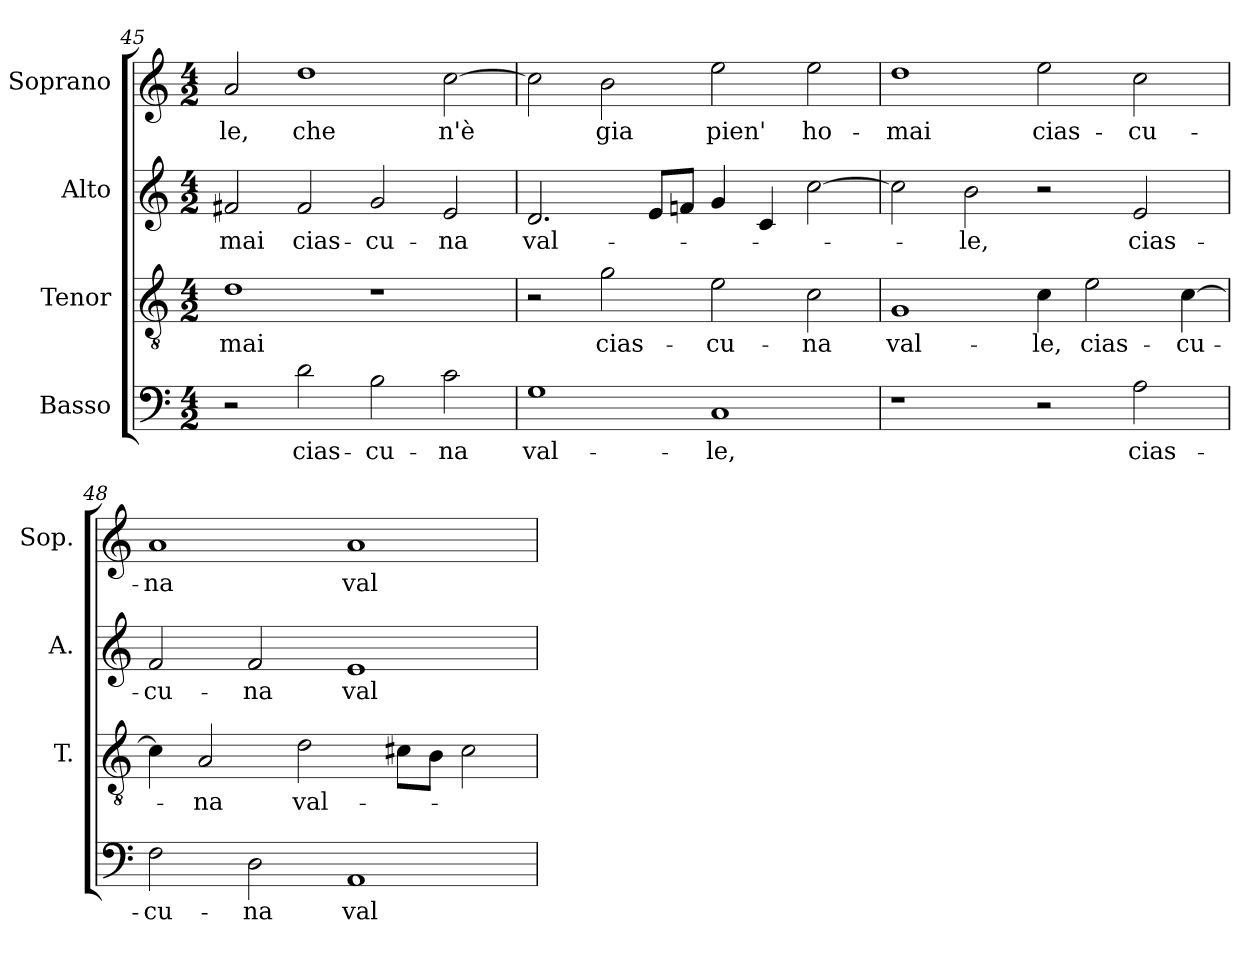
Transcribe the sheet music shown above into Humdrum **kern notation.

**kern	**text	**kern	**text	**kern	**text	**kern	**text
*part4	*part4	*part3	*part3	*part2	*part2	*part1	*part1
*staff4	*staff4	*staff3	*staff3	*staff2	*staff2	*staff1	*staff1
*I"Basso	*	*I"Tenor	*	*I"Alto	*	*I"Soprano	*
*	*	*I'T.	*	*I'A.	*	*I'Sop.	*
*clefF4	*	*clefGv2	*	*clefG2	*	*clefG2	*
*	*	*ITrd7c12	*	*	*	*	*
*k[]	*	*k[]	*	*k[]	*	*k[]	*
*C:	*	*C:	*	*C:	*	*C:	*
*M4/2	*	*M4/2	*	*M4/2	*	*M4/2	*
=45	=45	=45	=45	=45	=45	=45	=45
!	!	!	!LO:LY:b:color=#000000	!	!	!	!
!	!	!	!	!	!LO:LY:b:color=#000000	!	!
!	!	!	!	!	!	!	!LO:LY:b:color=#000000
2r	.	1Di	-mai	2f#Xi/	-mai	2ai/	-le,
!	!LO:LY:b:color=#000000	!	!	!	!	!	!
!	!	!	!	!	!LO:LY:b:color=#000000	!	!
!	!	!	!	!	!	!	!LO:LY:b:color=#000000
2di\	cias-	.	.	2f#i/	cias-	1ddi	che
!	!LO:LY:b:color=#000000	!	!	!	!	!	!
!	!	!	!	!	!LO:LY:b:color=#000000	!	!
2Bi\	-cu-	1r	.	2gi/	-cu-	.	.
!	!LO:LY:b:color=#000000	!	!	!	!	!	!
!	!	!	!	!	!LO:LY:b:color=#000000	!	!
!	!	!	!	!	!	!	!LO:LY:b:color=#000000
2ci\	-na	.	.	2ei/	-na	[>2cci\	n'è
!!LO:LB:g=z
=46	=46	=46	=46	=46	=46	=46	=46
!	!LO:LY:b:color=#000000	!	!	!	!	!	!
!	!	!	!	!	!LO:LY:b:color=#000000	!	!
1Gi	val-	2r	.	2.di/	val-	2cci\]	.
!	!	!	!LO:LY:b:color=#000000	!	!	!	!
!	!	!	!	!	!	!	!LO:LY:b:color=#000000
.	.	2Gi\	cias-	.	.	2bi\	gia
.	.	.	.	8ei/L	.	.	.
.	.	.	.	8fni/J	.	.	.
!	!LO:LY:b:color=#000000	!	!	!	!	!	!
!	!	!	!LO:LY:b:color=#000000	!	!	!	!
!	!	!	!	!	!	!	!LO:LY:b:color=#000000
1Ci	-le,	2Ei\	-cu-	4gi/	.	2eei\	pien'
.	.	.	.	4ci/	.	.	.
!	!	!	!LO:LY:b:color=#000000	!	!	!	!
!	!	!	!	!	!	!	!LO:LY:b:color=#000000
.	.	2Ci\	-na	[>2cci\	.	2eei\	ho-
=47	=47	=47	=47	=47	=47	=47	=47
!	!	!	!LO:LY:b:color=#000000	!	!	!	!
!	!	!	!	!	!	!	!LO:LY:b:color=#000000
1r	.	1GGi	val-	2cci\]	.	1ddi	-mai
!	!	!	!	!	!LO:LY:b:color=#000000	!	!
.	.	.	.	2bi\	-le,	.	.
!	!	!	!LO:LY:b:color=#000000	!	!	!	!
!	!	!	!	!	!	!	!LO:LY:b:color=#000000
2r	.	4Ci\	-le,	2r	.	2eei\	cias-
!	!	!	!LO:LY:b:color=#000000	!	!	!	!
.	.	2Ei\	cias-	.	.	.	.
!	!LO:LY:b:color=#000000	!	!	!	!	!	!
!	!	!	!	!	!LO:LY:b:color=#000000	!	!
!	!	!	!	!	!	!	!LO:LY:b:color=#000000
2Ai\	cias-	.	.	2ei/	cias-	2cci\	-cu-
!	!	!	!LO:LY:b:color=#000000	!	!	!	!
.	.	[>4Ci\	-cu-	.	.	.	.
=48	=48	=48	=48	=48	=48	=48	=48
!	!LO:LY:b:color=#000000	!	!	!	!	!	!
!	!	!	!	!	!LO:LY:b:color=#000000	!	!
!	!	!	!	!	!	!	!LO:LY:b:color=#000000
2Fi\	-cu-	4Ci\]	.	2fi/	-cu-	1ai	-na
!	!	!	!LO:LY:b:color=#000000	!	!	!	!
.	.	2AAi/	-na	.	.	.	.
!	!LO:LY:b:color=#000000	!	!	!	!	!	!
!	!	!	!	!	!LO:LY:b:color=#000000	!	!
2Di\	-na	.	.	2fi/	-na	.	.
!	!	!	!LO:LY:b:color=#000000	!	!	!	!
.	.	2Di\	val-	.	.	.	.
!	!LO:LY:b:color=#000000	!	!	!	!	!	!
!	!	!	!	!	!LO:LY:b:color=#000000	!	!
!	!	!	!	!	!	!	!LO:LY:b:color=#000000
1AAi	val-	.	.	1ei	val-	1ai	val-
.	.	8C#Xi\L	.	.	.	.	.
.	.	8BBi\J	.	.	.	.	.
.	.	2C#i\	.	.	.	.	.
=	=	=	=	=	=	=	=
*-	*-	*-	*-	*-	*-	*-	*-
